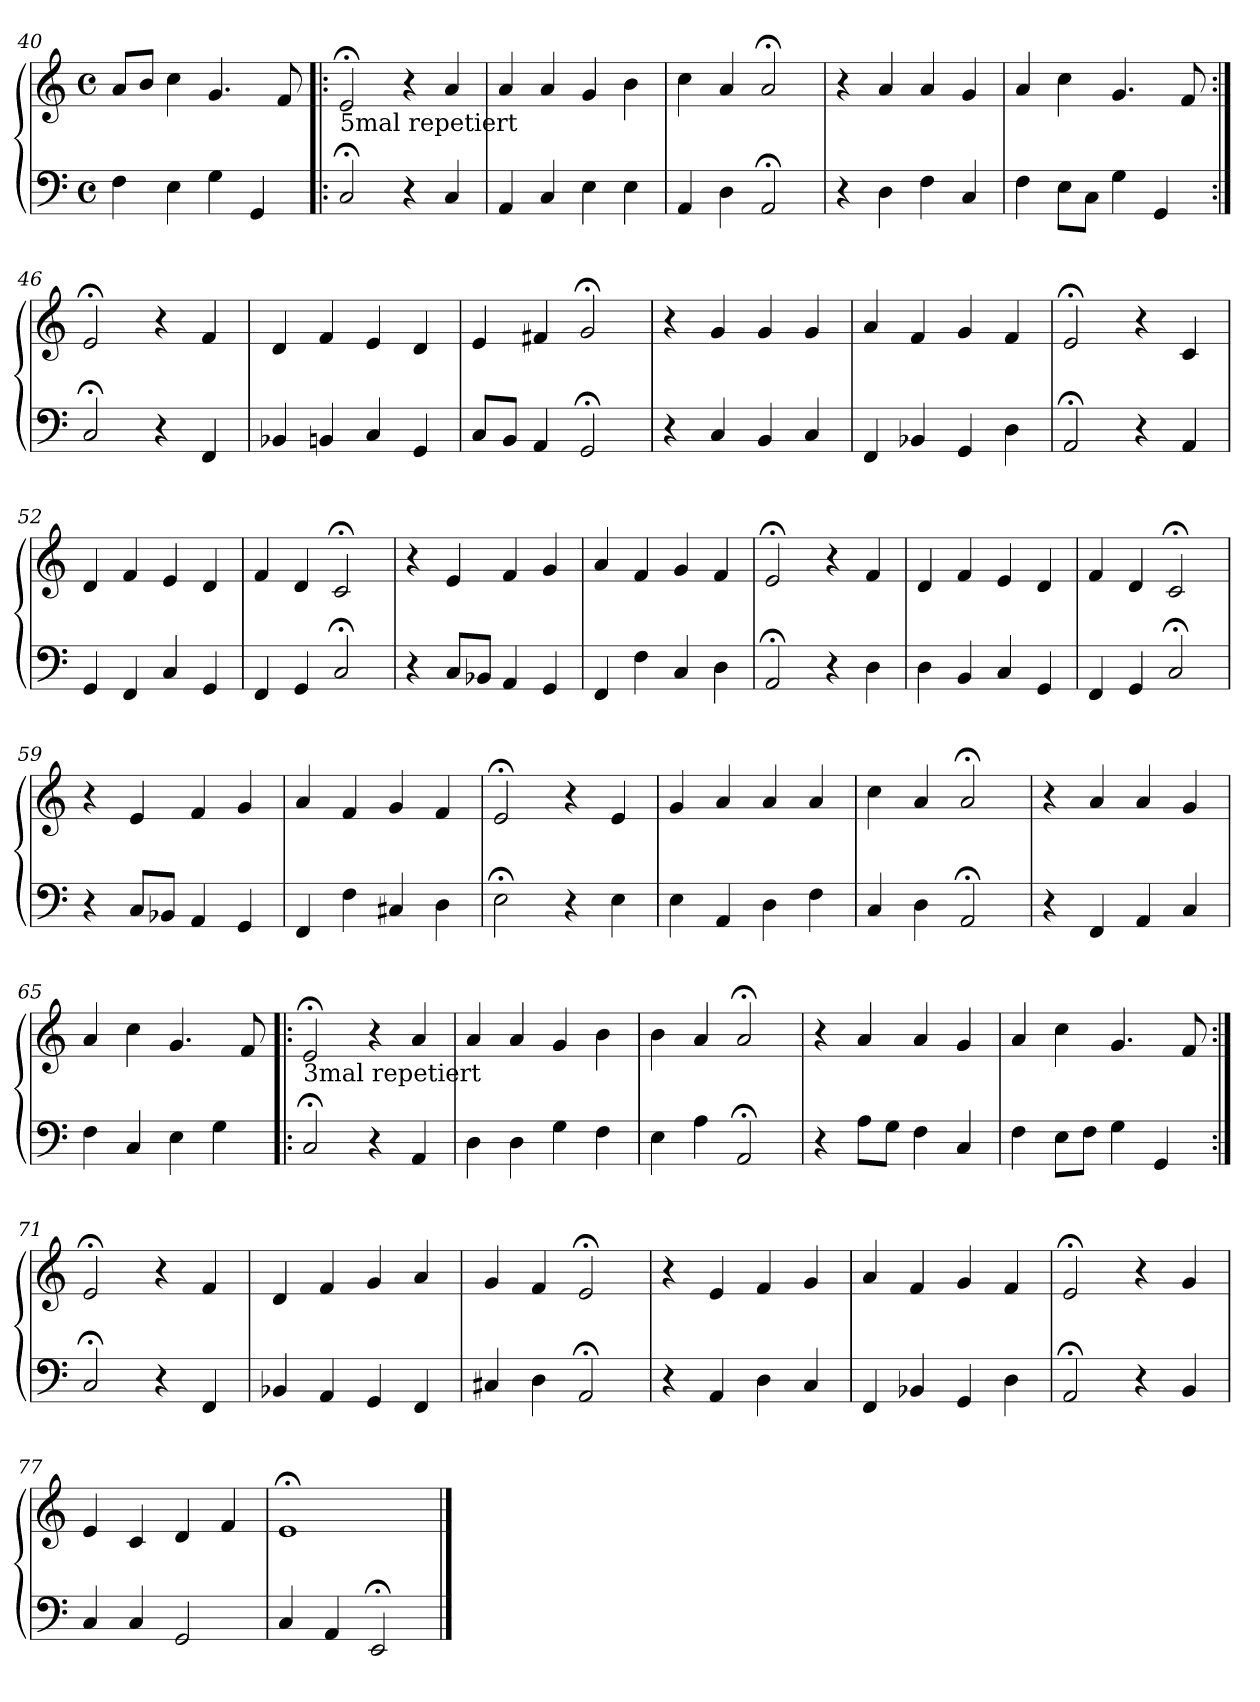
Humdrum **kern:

**kern	**kern
*part1	*part1
*staff2	*staff1
*clefF4	*clefG2
*M4/4	*M4/4
*met(c)	*met(c)
=40	=40
4F	8aL
.	8bJ
4E	4cc
4G	4.g
4GG	.
.	8f
=41!|:	=41!|:
!	!LO:TX:b:t=5mal repetiert
2C;<	2e;<
4r	4r
4C	4a
=42	=42
4AA	4a
4C	4a
4E	4g
4E	4b
=43	=43
4AA	4cc
4D	4a
2AA;<	2a;<
=44	=44
4r	4r
4D	4a
4F	4a
4C	4g
=45	=45
4F	4a
8EL	4cc
8CJ	.
4G	4.g
4GG	.
.	8f
!!LO:PB:g=z
=46:|!	=46:|!
2C;<	2e;<
4r	4r
4FF	4f
=47	=47
4BB-X	4d
4BBn	4f
4C	4e
4GG	4d
=48	=48
8CL	4e
8BBJ	.
4AA	4f#X
2GG;<	2g;<
=49	=49
4r	4r
4C	4g
4BB	4g
4C	4g
=50	=50
4FF	4a
4BB-X	4f
4GG	4g
4D	4f
=51	=51
2AA;<	2e;<
4r	4r
4AA	4c
=52	=52
4GG	4d
4FF	4f
4C	4e
4GG	4d
=53	=53
4FF	4f
4GG	4d
2C;<	2c;<
!!LO:LB:g=z
=54	=54
4r	4r
8CL	4e
8BB-XJ	.
4AA	4f
4GG	4g
=55	=55
4FF	4a
4F	4f
4C	4g
4D	4f
=56	=56
2AA;<	2e;<
4r	4r
4D	4f
=57	=57
4D	4d
4BB	4f
4C	4e
4GG	4d
=58	=58
4FF	4f
4GG	4d
2C;<	2c;<
=59	=59
4r	4r
8CL	4e
8BB-XJ	.
4AA	4f
4GG	4g
=60	=60
4FF	4a
4F	4f
4C#X	4g
4D	4f
=61	=61
2E;<	2e;<
4r	4r
4E	4e
!!LO:LB:g=z
=62	=62
4E	4g
4AA	4a
4D	4a
4F	4a
=63	=63
4C	4cc
4D	4a
2AA;<	2a;<
=64	=64
4r	4r
4FF	4a
4AA	4a
4C	4g
=65	=65
4F	4a
4C	4cc
4E	4.g
4G	.
.	8f
=66!|:	=66!|:
!	!LO:TX:b:t=3mal repetiert
2C;<	2e;<
4r	4r
4AA	4a
=67	=67
4D	4a
4D	4a
4G	4g
4F	4b
=68	=68
4E	4b
4A	4a
2AA;<	2a;<
=69	=69
4r	4r
8AL	4a
8GJ	.
4F	4a
4C	4g
!!LO:LB:g=z
=70	=70
4F	4a
8EL	4cc
8FJ	.
4G	4.g
4GG	.
.	8f
=71:|!	=71:|!
2C;<	2e;<
4r	4r
4FF	4f
=72	=72
4BB-X	4d
4AA	4f
4GG	4g
4FF	4a
=73	=73
4C#X	4g
4D	4f
2AA;<	2e;<
=74	=74
4r	4r
4AA	4e
4D	4f
4C	4g
=75	=75
4FF	4a
4BB-X	4f
4GG	4g
4D	4f
=76	=76
2AA;<	2e;<
4r	4r
4BB	4g
=77	=77
4C	4e
4C	4c
2GG	4d
.	4f
!!LO:LB:g=z
=78	=78
4C	1e;<
4AA	.
2EE;<	.
==	==
*-	*-
